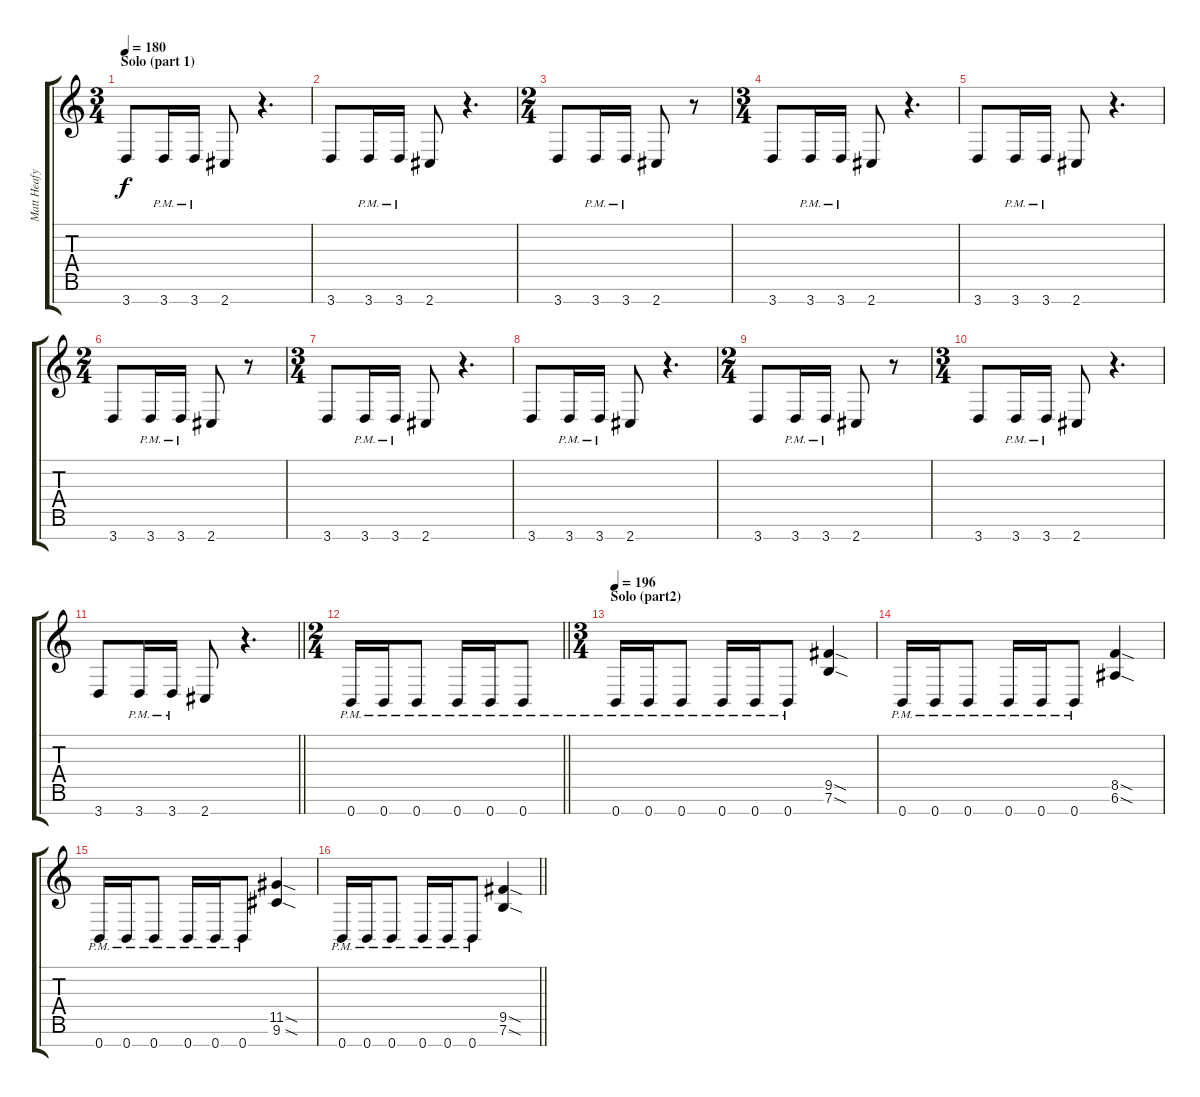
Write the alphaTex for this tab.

\track ("Matt Heafy" "Matt Heafy") {instrument distortionguitar}
\staff {score tabs}
\tuning (E4 B3 G3 D3 A2 E2 B1) {hide}
\ts (3 4)
\section ("" "Solo (part 1)")
\tempo 180
\clef g2
\ks c
3.7.8{dy f} 3.7{pm}.16 3.7{pm}.16 2.7.8 r.4{d} |
3.7.8 3.7{pm}.16 3.7{pm}.16 2.7.8 r.4{d} |
\ts (2 4)
3.7.8 3.7{pm}.16 3.7{pm}.16 2.7.8 r.8 |
\ts (3 4)
3.7.8 3.7{pm}.16 3.7{pm}.16 2.7.8 r.4{d} |
3.7.8 3.7{pm}.16 3.7{pm}.16 2.7.8 r.4{d} |
\ts (2 4)
3.7.8 3.7{pm}.16 3.7{pm}.16 2.7.8 r.8 |
\ts (3 4)
3.7.8 3.7{pm}.16 3.7{pm}.16 2.7.8 r.4{d} |
3.7.8 3.7{pm}.16 3.7{pm}.16 2.7.8 r.4{d} |
\ts (2 4)
3.7.8 3.7{pm}.16 3.7{pm}.16 2.7.8 r.8 |
\ts (3 4)
3.7.8 3.7{pm}.16 3.7{pm}.16 2.7.8 r.4{d} |
\barLineRight lightlight
3.7.8 3.7{pm}.16 3.7{pm}.16 2.7.8 r.4{d} |
\ts (2 4)
\section ("" "")
\barLineRight lightlight
0.7{pm}.16 0.7{pm}.16 0.7{pm}.8 0.7{pm}.16 0.7{pm}.16 0.7{pm}.8 |
\ts (3 4)
\section ("" "Solo (part2)")
\tempo 196
0.7{pm}.16 0.7{pm}.16 0.7{pm}.8 0.7{pm}.16 0.7{pm}.16 0.7{pm}.8 (9.5{sod} 7.6{sod}).4 |
0.7{pm}.16 0.7{pm}.16 0.7{pm}.8 0.7{pm}.16 0.7{pm}.16 0.7{pm}.8 (8.5{sod} 6.6{sod}).4 |
0.7{pm}.16 0.7{pm}.16 0.7{pm}.8 0.7{pm}.16 0.7{pm}.16 0.7{pm}.8 (11.5{sod} 9.6{sod}).4 |
\barLineRight lightlight
0.7{pm}.16 0.7{pm}.16 0.7{pm}.8 0.7{pm}.16 0.7{pm}.16 0.7{pm}.8 (9.5{sod} 7.6{sod}).4
